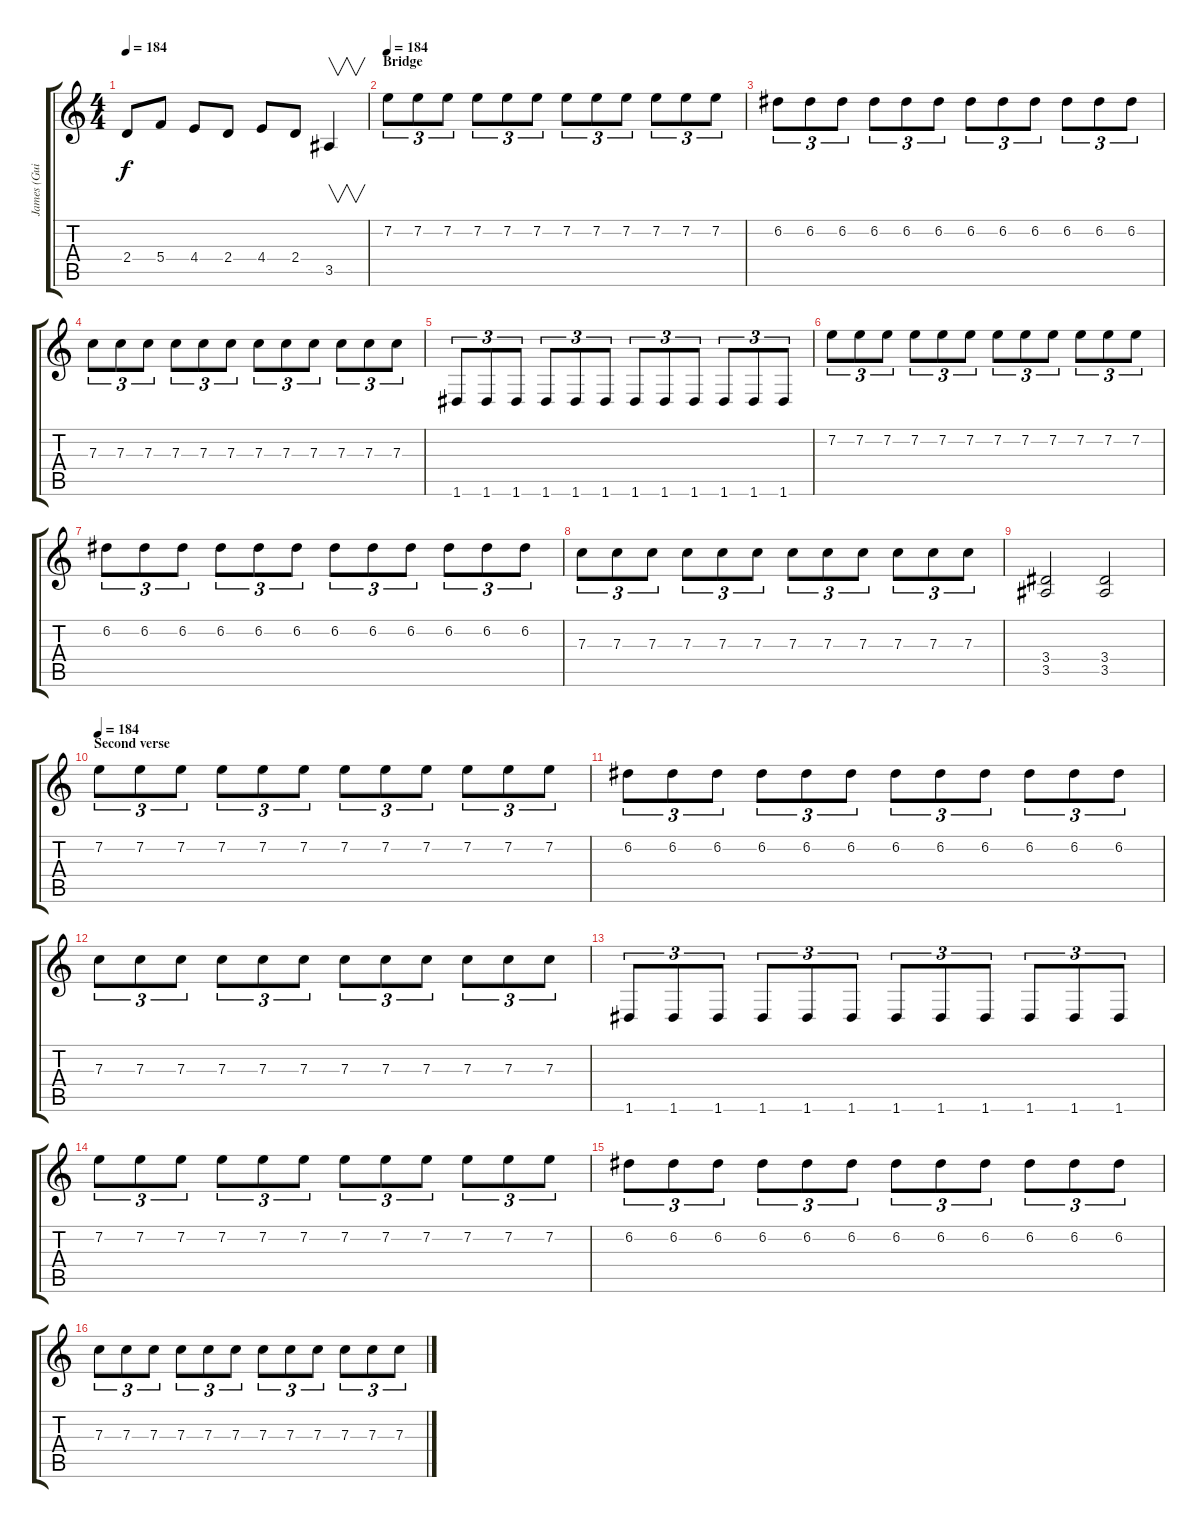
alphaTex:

\track ("James (Guitar)" "James (Gui") {instrument overdrivenguitar}
\staff {score tabs}
\tuning (D4 A3 F3 C3 G2 D2) {hide}
\ts (4 4)
\tempo 184
\clef g2
\ks c
2.4.8{dy f} 5.4.8 4.4.8 2.4.8 4.4.8 2.4.8 3.5.4{v} |
\section ("" "Bridge")
\tempo 184
7.2.8{tu (3 2)} 7.2.8{tu (3 2)} 7.2.8{tu (3 2)} 7.2.8{tu (3 2)} 7.2.8{tu (3 2)} 7.2.8{tu (3 2)} 7.2.8{tu (3 2)} 7.2.8{tu (3 2)} 7.2.8{tu (3 2)} 7.2.8{tu (3 2)} 7.2.8{tu (3 2)} 7.2.8{tu (3 2)} |
6.2.8{tu (3 2)} 6.2.8{tu (3 2)} 6.2.8{tu (3 2)} 6.2.8{tu (3 2)} 6.2.8{tu (3 2)} 6.2.8{tu (3 2)} 6.2.8{tu (3 2)} 6.2.8{tu (3 2)} 6.2.8{tu (3 2)} 6.2.8{tu (3 2)} 6.2.8{tu (3 2)} 6.2.8{tu (3 2)} |
7.3.8{tu (3 2)} 7.3.8{tu (3 2)} 7.3.8{tu (3 2)} 7.3.8{tu (3 2)} 7.3.8{tu (3 2)} 7.3.8{tu (3 2)} 7.3.8{tu (3 2)} 7.3.8{tu (3 2)} 7.3.8{tu (3 2)} 7.3.8{tu (3 2)} 7.3.8{tu (3 2)} 7.3.8{tu (3 2)} |
1.6.8{tu (3 2)} 1.6.8{tu (3 2)} 1.6.8{tu (3 2)} 1.6.8{tu (3 2)} 1.6.8{tu (3 2)} 1.6.8{tu (3 2)} 1.6.8{tu (3 2)} 1.6.8{tu (3 2)} 1.6.8{tu (3 2)} 1.6.8{tu (3 2)} 1.6.8{tu (3 2)} 1.6.8{tu (3 2)} |
7.2.8{tu (3 2)} 7.2.8{tu (3 2)} 7.2.8{tu (3 2)} 7.2.8{tu (3 2)} 7.2.8{tu (3 2)} 7.2.8{tu (3 2)} 7.2.8{tu (3 2)} 7.2.8{tu (3 2)} 7.2.8{tu (3 2)} 7.2.8{tu (3 2)} 7.2.8{tu (3 2)} 7.2.8{tu (3 2)} |
6.2.8{tu (3 2)} 6.2.8{tu (3 2)} 6.2.8{tu (3 2)} 6.2.8{tu (3 2)} 6.2.8{tu (3 2)} 6.2.8{tu (3 2)} 6.2.8{tu (3 2)} 6.2.8{tu (3 2)} 6.2.8{tu (3 2)} 6.2.8{tu (3 2)} 6.2.8{tu (3 2)} 6.2.8{tu (3 2)} |
7.3.8{tu (3 2)} 7.3.8{tu (3 2)} 7.3.8{tu (3 2)} 7.3.8{tu (3 2)} 7.3.8{tu (3 2)} 7.3.8{tu (3 2)} 7.3.8{tu (3 2)} 7.3.8{tu (3 2)} 7.3.8{tu (3 2)} 7.3.8{tu (3 2)} 7.3.8{tu (3 2)} 7.3.8{tu (3 2)} |
(3.4 3.5).2 (3.4 3.5).2 |
\section ("" "Second verse")
\tempo 184
7.2.8{tu (3 2)} 7.2.8{tu (3 2)} 7.2.8{tu (3 2)} 7.2.8{tu (3 2)} 7.2.8{tu (3 2)} 7.2.8{tu (3 2)} 7.2.8{tu (3 2)} 7.2.8{tu (3 2)} 7.2.8{tu (3 2)} 7.2.8{tu (3 2)} 7.2.8{tu (3 2)} 7.2.8{tu (3 2)} |
6.2.8{tu (3 2)} 6.2.8{tu (3 2)} 6.2.8{tu (3 2)} 6.2.8{tu (3 2)} 6.2.8{tu (3 2)} 6.2.8{tu (3 2)} 6.2.8{tu (3 2)} 6.2.8{tu (3 2)} 6.2.8{tu (3 2)} 6.2.8{tu (3 2)} 6.2.8{tu (3 2)} 6.2.8{tu (3 2)} |
7.3.8{tu (3 2)} 7.3.8{tu (3 2)} 7.3.8{tu (3 2)} 7.3.8{tu (3 2)} 7.3.8{tu (3 2)} 7.3.8{tu (3 2)} 7.3.8{tu (3 2)} 7.3.8{tu (3 2)} 7.3.8{tu (3 2)} 7.3.8{tu (3 2)} 7.3.8{tu (3 2)} 7.3.8{tu (3 2)} |
1.6.8{tu (3 2)} 1.6.8{tu (3 2)} 1.6.8{tu (3 2)} 1.6.8{tu (3 2)} 1.6.8{tu (3 2)} 1.6.8{tu (3 2)} 1.6.8{tu (3 2)} 1.6.8{tu (3 2)} 1.6.8{tu (3 2)} 1.6.8{tu (3 2)} 1.6.8{tu (3 2)} 1.6.8{tu (3 2)} |
7.2.8{tu (3 2)} 7.2.8{tu (3 2)} 7.2.8{tu (3 2)} 7.2.8{tu (3 2)} 7.2.8{tu (3 2)} 7.2.8{tu (3 2)} 7.2.8{tu (3 2)} 7.2.8{tu (3 2)} 7.2.8{tu (3 2)} 7.2.8{tu (3 2)} 7.2.8{tu (3 2)} 7.2.8{tu (3 2)} |
6.2.8{tu (3 2)} 6.2.8{tu (3 2)} 6.2.8{tu (3 2)} 6.2.8{tu (3 2)} 6.2.8{tu (3 2)} 6.2.8{tu (3 2)} 6.2.8{tu (3 2)} 6.2.8{tu (3 2)} 6.2.8{tu (3 2)} 6.2.8{tu (3 2)} 6.2.8{tu (3 2)} 6.2.8{tu (3 2)} |
7.3.8{tu (3 2)} 7.3.8{tu (3 2)} 7.3.8{tu (3 2)} 7.3.8{tu (3 2)} 7.3.8{tu (3 2)} 7.3.8{tu (3 2)} 7.3.8{tu (3 2)} 7.3.8{tu (3 2)} 7.3.8{tu (3 2)} 7.3.8{tu (3 2)} 7.3.8{tu (3 2)} 7.3.8{tu (3 2)}
